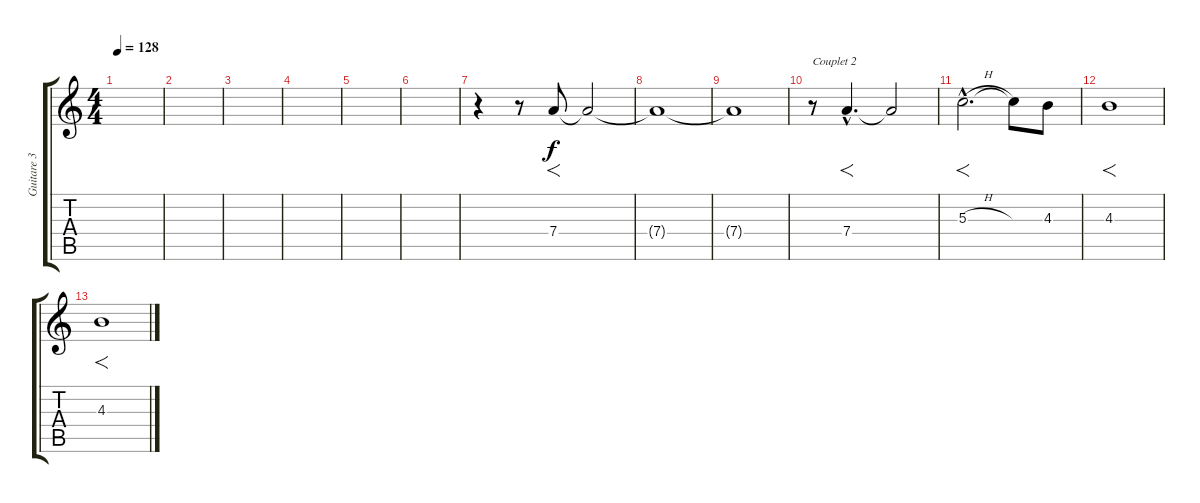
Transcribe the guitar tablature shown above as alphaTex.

\track ("Guitare 3 / Saxophone" "Guitare 3 ") {instrument electricguitarjazz}
\staff {score tabs}
\tuning (E4 B3 G3 D3 A2 E2) {hide}
\ts (4 4)
\tempo 128
\clef g2
\ks c
|
|
|
|
|
|
r.4 r.8 7.4.8{f} 7.4{t}.2 |
7.4{t}.1 |
7.4{t}.1 |
r.8{txt "Couplet 2"} 7.4{hac}.4{f d} 7.4{t}.2 |
5.3{h hac}.2{f d} 5.3{t}.8 4.3.8 |
4.3.1{f} |
4.3.1{f}
